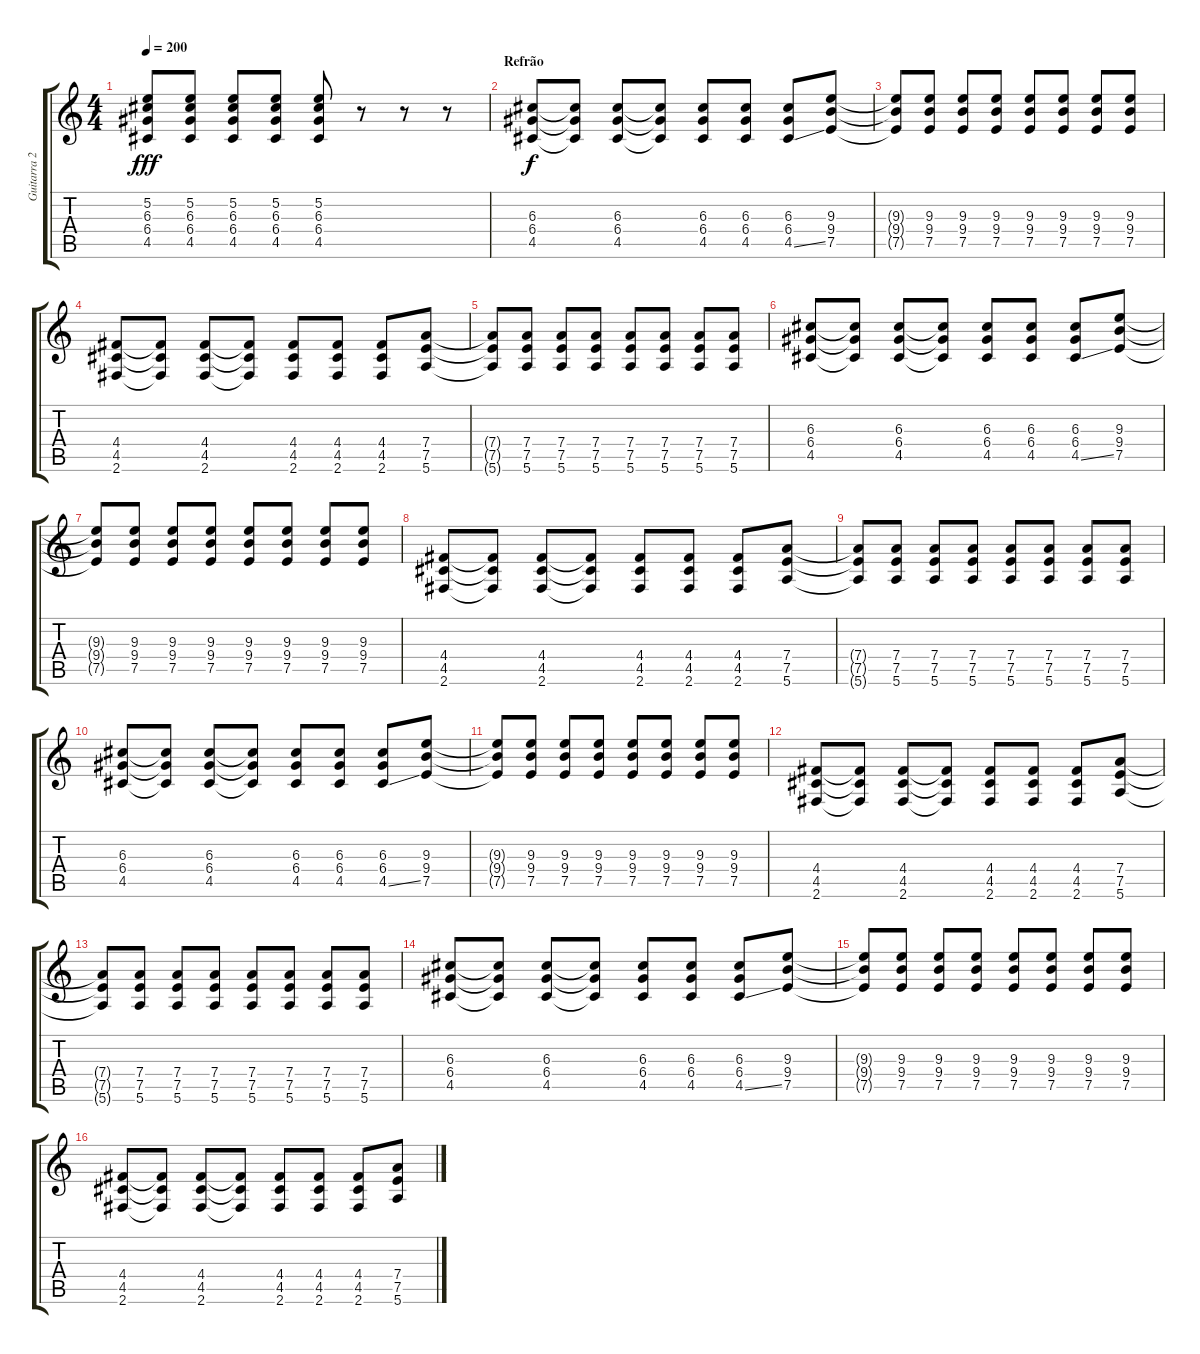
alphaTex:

\track ("Guitarra 2 | Hóspede" "Guitarra 2") {instrument overdrivenguitar}
\staff {score tabs}
\tuning (E4 B3 G3 D3 A2 E2) {hide}
\ts (4 4)
\tempo 200
\clef g2
\ks c
(5.2 6.3 6.4 4.5).8{dy fff} (5.2 6.3 6.4 4.5).8 (5.2 6.3 6.4 4.5).8 (5.2 6.3 6.4 4.5).8 (5.2 6.3 6.4 4.5).8 r.8 r.8 r.8 |
\section ("" "Refrão")
(6.3 6.4 4.5).8{dy f} (6.3{t} 6.4{t} 4.5{t}).8 (6.3 6.4 4.5).8 (6.3{t} 6.4{t} 4.5{t}).8 (6.3 6.4 4.5).8 (6.3 6.4 4.5).8 (6.3 6.4 4.5{ss}).8 (9.3 9.4 7.5).8 |
(9.3{t} 9.4{t} 7.5{t}).8 (9.3 9.4 7.5).8 (9.3 9.4 7.5).8 (9.3 9.4 7.5).8 (9.3 9.4 7.5).8 (9.3 9.4 7.5).8 (9.3 9.4 7.5).8 (9.3 9.4 7.5).8 |
(4.4 4.5 2.6).8 (4.4{t} 4.5{t} 2.6{t}).8 (4.4 4.5 2.6).8 (4.4{t} 4.5{t} 2.6{t}).8 (4.4 4.5 2.6).8 (4.4 4.5 2.6).8 (4.4 4.5 2.6).8 (7.4 7.5 5.6).8 |
(7.4{t} 7.5{t} 5.6{t}).8 (7.4 7.5 5.6).8 (7.4 7.5 5.6).8 (7.4 7.5 5.6).8 (7.4 7.5 5.6).8 (7.4 7.5 5.6).8 (7.4 7.5 5.6).8 (7.4 7.5 5.6).8 |
(6.3 6.4 4.5).8 (6.3{t} 6.4{t} 4.5{t}).8 (6.3 6.4 4.5).8 (6.3{t} 6.4{t} 4.5{t}).8 (6.3 6.4 4.5).8 (6.3 6.4 4.5).8 (6.3 6.4 4.5{ss}).8 (9.3 9.4 7.5).8 |
(9.3{t} 9.4{t} 7.5{t}).8 (9.3 9.4 7.5).8 (9.3 9.4 7.5).8 (9.3 9.4 7.5).8 (9.3 9.4 7.5).8 (9.3 9.4 7.5).8 (9.3 9.4 7.5).8 (9.3 9.4 7.5).8 |
(4.4 4.5 2.6).8 (4.4{t} 4.5{t} 2.6{t}).8 (4.4 4.5 2.6).8 (4.4{t} 4.5{t} 2.6{t}).8 (4.4 4.5 2.6).8 (4.4 4.5 2.6).8 (4.4 4.5 2.6).8 (7.4 7.5 5.6).8 |
(7.4{t} 7.5{t} 5.6{t}).8 (7.4 7.5 5.6).8 (7.4 7.5 5.6).8 (7.4 7.5 5.6).8 (7.4 7.5 5.6).8 (7.4 7.5 5.6).8 (7.4 7.5 5.6).8 (7.4 7.5 5.6).8 |
(6.3 6.4 4.5).8 (6.3{t} 6.4{t} 4.5{t}).8 (6.3 6.4 4.5).8 (6.3{t} 6.4{t} 4.5{t}).8 (6.3 6.4 4.5).8 (6.3 6.4 4.5).8 (6.3 6.4 4.5{ss}).8 (9.3 9.4 7.5).8 |
(9.3{t} 9.4{t} 7.5{t}).8 (9.3 9.4 7.5).8 (9.3 9.4 7.5).8 (9.3 9.4 7.5).8 (9.3 9.4 7.5).8 (9.3 9.4 7.5).8 (9.3 9.4 7.5).8 (9.3 9.4 7.5).8 |
(4.4 4.5 2.6).8 (4.4{t} 4.5{t} 2.6{t}).8 (4.4 4.5 2.6).8 (4.4{t} 4.5{t} 2.6{t}).8 (4.4 4.5 2.6).8 (4.4 4.5 2.6).8 (4.4 4.5 2.6).8 (7.4 7.5 5.6).8 |
(7.4{t} 7.5{t} 5.6{t}).8 (7.4 7.5 5.6).8 (7.4 7.5 5.6).8 (7.4 7.5 5.6).8 (7.4 7.5 5.6).8 (7.4 7.5 5.6).8 (7.4 7.5 5.6).8 (7.4 7.5 5.6).8 |
(6.3 6.4 4.5).8 (6.3{t} 6.4{t} 4.5{t}).8 (6.3 6.4 4.5).8 (6.3{t} 6.4{t} 4.5{t}).8 (6.3 6.4 4.5).8 (6.3 6.4 4.5).8 (6.3 6.4 4.5{ss}).8 (9.3 9.4 7.5).8 |
(9.3{t} 9.4{t} 7.5{t}).8 (9.3 9.4 7.5).8 (9.3 9.4 7.5).8 (9.3 9.4 7.5).8 (9.3 9.4 7.5).8 (9.3 9.4 7.5).8 (9.3 9.4 7.5).8 (9.3 9.4 7.5).8 |
(4.4 4.5 2.6).8 (4.4{t} 4.5{t} 2.6{t}).8 (4.4 4.5 2.6).8 (4.4{t} 4.5{t} 2.6{t}).8 (4.4 4.5 2.6).8 (4.4 4.5 2.6).8 (4.4 4.5 2.6).8 (7.4 7.5 5.6).8
